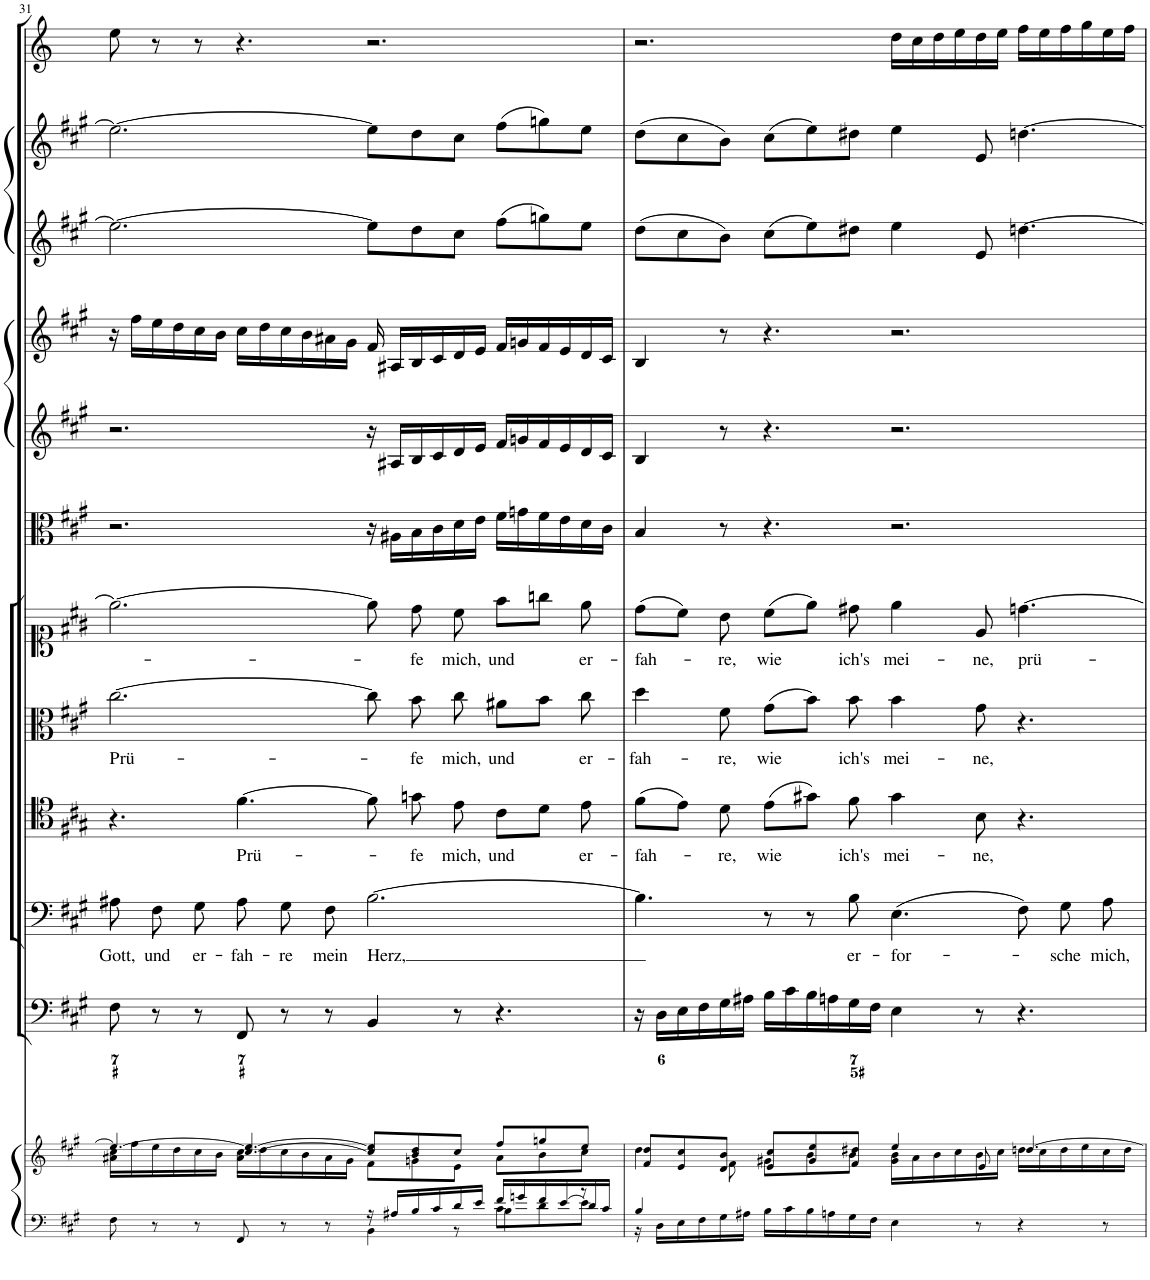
**kern	**kern	**kern	**kern	**text	**kern	**text	**kern	**text	**kern	**text	**kern	**kern	**kern	**kern	**kern	**kern
*part12	*part12	*part11	*part10	*part10	*part9	*part9	*part8	*part8	*part7	*part7	*part6	*part5	*part4	*part3	*part2	*part1
*staff13	*staff12	*staff11	*staff10	*staff10	*staff9	*staff9	*staff8	*staff8	*staff7	*staff7	*staff6	*staff5	*staff4	*staff3	*staff2	*staff1
*I"Piano reduction	*	*I"Continuo	*I"Basso	*	*I"Tenore	*	*I"Alto	*	*I"Soprano	*	*I"Viola	*I"Violino II	*I"Violino I	*I"Oboe II d'amore	*I"Oboe I	*I"Corno
*I'Pno	*	*	*	*	*	*	*	*	*	*	*I'Vla	*I'Vln	*I'Vln	*I'Ob	*I'Ob	*
!!LO:PB:g=z
*clefF4	*clefG2	*clefF4	*clefF4	*	*clefC4	*	*clefC3	*	*clefC1	*	*clefC3	*clefG2	*clefG2	*clefG2	*clefG2	*clefG2
*	*	*	*	*	*	*	*	*	*	*	*	*	*	*	*	*Trd2c3
*k[f#c#g#]	*k[f#c#g#]	*k[f#c#g#]	*k[f#c#g#]	*	*k[f#c#g#]	*	*k[f#c#g#]	*	*k[f#c#g#]	*	*k[f#c#g#]	*k[f#c#g#]	*k[f#c#g#]	*k[f#c#g#]	*k[f#c#g#]	*k[]
*M12/8	*M12/8	*M12/8	*M12/8	*	*M12/8	*	*M12/8	*	*M12/8	*	*M12/8	*M12/8	*M12/8	*M12/8	*M12/8	*M12/8
=31	=31	=31	=31	=31	=31	=31	=31	=31	=31	=31	=31	=31	=31	=31	=31	=31
*^	*^	*	*	*	*	*	*	*	*	*	*	*	*	*	*	*
*	*^	*	*	*	*	*	*	*	*	*	*	*	*	*	*	*	*	*
!	!	!	!	!	!	!	!LO:LY:b	!	!	!	!LO:LY:b	!	!	!	!	!	!	!	!
8F#\	2.ryy	2.ryy	4.ee/_	16a#X\ 16cc#\LL	8F#\	8A#X\L	Gott,	4.r	.	[2.cc#\	Prü-	2.ee\_	.	2.r	2.r	16r	2.ee\_	2.ee\_	8ee\
.	.	.	.	16ff#\	.	.	.	.	.	.	.	.	.	.	.	16ff#\LL	.	.	.
!	!	!	!	!	!	!	!LO:LY:b	!	!	!	!	!	!	!	!	!	!	!	!
8r	.	.	.	16ee\	8r	8F#\	und	.	.	.	.	.	.	.	.	16ee\	.	.	8r
.	.	.	.	16dd\	.	.	.	.	.	.	.	.	.	.	.	16dd\	.	.	.
!	!	!	!	!	!	!	!LO:LY:b	!	!	!	!	!	!	!	!	!	!	!	!
8r	.	.	.	16cc#\	8r	8G#\J	er-	.	.	.	.	.	.	.	.	16cc#\	.	.	8r
.	.	.	.	16b\JJ	.	.	.	.	.	.	.	.	.	.	.	16b\JJ	.	.	.
!	!	!	!	!	!	!	!LO:LY:b	!	!LO:LY:b	!	!	!	!	!	!	!	!	!	!
8FF#/	.	.	[4.cc#/ 4.ee/_	16a#\ 16cc#\LL	8FF#/	8A#\L	-fah-	[4.f#\	Prü-	.	.	.	.	.	.	16cc#\LL	.	.	4.r
.	.	.	.	16dd\	.	.	.	.	.	.	.	.	.	.	.	16dd\	.	.	.
!	!	!	!	!	!	!	!LO:LY:b	!	!	!	!	!	!	!	!	!	!	!	!
8r	.	.	.	16cc#\	8r	8G#\	-re	.	.	.	.	.	.	.	.	16cc#\	.	.	.
.	.	.	.	16b\	.	.	.	.	.	.	.	.	.	.	.	16b\	.	.	.
!	!	!	!	!	!	!	!LO:LY:b	!	!	!	!	!	!	!	!	!	!	!	!
8r	.	.	.	16a#\	8r	8F#\J	mein	.	.	.	.	.	.	.	.	16a#X\	.	.	.
.	.	.	.	16g#\JJ	.	.	.	.	.	.	.	.	.	.	.	16g#\JJ	.	.	.
!	!	!	!	!	!	!	!LO:LY:b	!	!	!	!	!	!	!	!	!	!	!	!
16r	4BB\	4.ryy	8cc#/] 8ee/]L	8f#\L	4BB/	[2.B\	Herz,	8f#\]	.	8cc#\]	.	8ee\]	.	16r	16r	16f#/	8ee\L]	8ee\L]	2.r
16A#X/LL	.	.	.	.	.	.	.	.	.	.	.	.	.	16A#X\LL	16A#X/LL	16A#X/LL	.	.	.
!	!	!	!	!	!	!	!	!	!LO:LY:b	!	!LO:LY:b	!	!LO:LY:b	!	!	!	!	!	!
16B/	.	.	8b/ 8dd/	8gn\	.	.	.	8gn\	-fe	8b\	-fe	8dd\	-fe	16B\	16B/	16B/	8dd\	8dd\	.
16c#/	.	.	.	.	.	.	.	.	.	.	.	.	.	16c#\	16c#/	16c#/	.	.	.
!	!	!	!	!	!	!	!	!	!LO:LY:b	!	!LO:LY:b	!	!LO:LY:b	!	!	!	!	!	!
16d/	8r	.	8cc#/J	8e\J	8r	.	.	8e\	mich,	8cc#\	mich,	8cc#\	mich,	16d\	16d/	16d/	8cc#\J	8cc#\J	.
16e/JJ	.	.	.	.	.	.	.	.	.	.	.	.	.	16e\JJ	16e/JJ	16e/JJ	.	.	.
!	!	!	!	!	!	!	!	!	!LO:LY:b	!	!LO:LY:b	!	!LO:LY:b	!	!	!	!	!	!
16f#/LL	4B\	8c#\L	8ff#/L	8a#\L	4.r	.	.	8c#\L	und	8a#X\L	und	8ff#\L	und	16f#\LL	16f#/LL	16f#/LL	(8ff#\L	(8ff#\L	.
16gn/	.	.	.	.	.	.	.	.	.	.	.	.	.	16gn\	16gn/	16gn/	.	.	.
16f#/	.	8d\	8ggn/	8b\	.	.	.	8d\J	.	8b\J	.	8ggn\J	.	16f#\	16f#/	16f#/	8ggn\)	8ggn\)	.
[16e/	.	.	.	.	.	.	.	.	.	.	.	.	.	16e\	16e/	16e/	.	.	.
!	!	!	!	!	!	!	!	!	!LO:LY:b	!	!LO:LY:b	!	!LO:LY:b	!	!	!	!	!	!
16d/	8r	8e\J]	8ee/J	8cc#\J	.	.	.	8e\	er-	8cc#\	er-	8ee\	er-	16d\	16d/	16d/	8ee\J	8ee\J	.
16c#/JJ	.	.	.	.	.	.	.	.	.	.	.	.	.	16c#\JJ	16c#/JJ	16c#/JJ	.	.	.
*	*v	*v	*	*	*	*	*	*	*	*	*	*	*	*	*	*	*	*	*
=32	=32	=32	=32	=32	=32	=32	=32	=32	=32	=32	=32	=32	=32	=32	=32	=32	=32	=32
!	!	!	!	!	!	!	!	!LO:LY:b	!	!LO:LY:b	!	!LO:LY:b	!	!	!	!	!	!
4B/	16r	8f#/ 8dd/L	4dd\	16r	4.B\]	.	(8f#\L	-fah-	4dd\	-fah-	(8dd\L	-fah-	4B/	4B/	4B/	(8dd\L	(8dd\L	2.r
.	16D\LL	.	.	16D\LL	.	.	.	.	.	.	.	.	.	.	.	.	.	.
.	16E\	8e/ 8cc#/	.	16E\	.	.	8e\J)	.	.	.	8cc#\J)	.	.	.	.	8cc#\	8cc#\	.
.	16F#\	.	.	16F#\	.	.	.	.	.	.	.	.	.	.	.	.	.	.
!	!	!	!	!	!	!	!	!LO:LY:b	!	!LO:LY:b	!	!LO:LY:b	!	!	!	!	!	!
8ryy	16G#\	8d/ 8b/J	8f#\	16G#\	.	.	8d\	-re,	8f#\	-re,	8b\	-re,	8r	8r	8r	8b\J)	8b\J)	.
.	16A#X\JJ	.	.	16A#X\JJ	.	.	.	.	.	.	.	.	.	.	.	.	.	.
!	!	!	!	!	!	!	!	!LO:LY:b	!	!LO:LY:b	!	!LO:LY:b	!	!	!	!	!	!
4.ryy	16B\LL	8e/ 8cc#/L	8g#X\L	16B\LL	8r	.	(8e\L	wie	(8g#\L	wie	(8cc#\L	wie	4.r	4.r	4.r	(8cc#\L	(8cc#\L	.
.	16c#\	.	.	16c#\	.	.	.	.	.	.	.	.	.	.	.	.	.	.
.	16B\	8g#/ 8ee/	8b\	16B\	8r	.	8g#X\J)	.	8b\J)	.	8ee\J)	.	.	.	.	8ee\)	8ee\)	.
.	16An\	.	.	16An\	.	.	.	.	.	.	.	.	.	.	.	.	.	.
!	!	!	!	!	!	!LO:LY:b	!	!LO:LY:b	!	!LO:LY:b	!	!LO:LY:b	!	!	!	!	!	!
.	16G#\	8f#/ 8dd#X/J	8b\J	16G#\	8B\	er-	8f#\	ich's	8b\	ich's	8dd#X\	ich's	.	.	.	8dd#X\J	8dd#X\J	.
.	16F#\JJ	.	.	16F#\JJ	.	.	.	.	.	.	.	.	.	.	.	.	.	.
!	!	!	!	!	!	!LO:LY:b	!	!LO:LY:b	!	!LO:LY:b	!	!LO:LY:b	!	!	!	!	!	!
4E\	2.ryy	4ee/	16g#\ 16b\LL	4E\	(4.E\	-for-	4g#\	mei-	4b\	mei-	4ee\	mei-	2.r	2.r	2.r	4ee\	4ee\	16dd\LL
.	.	.	16a\	.	.	.	.	.	.	.	.	.	.	.	.	.	.	16cc\
.	.	.	16b\	.	.	.	.	.	.	.	.	.	.	.	.	.	.	16dd\
.	.	.	16cc#\	.	.	.	.	.	.	.	.	.	.	.	.	.	.	16ee\
!	!	!	!	!	!	!	!	!LO:LY:b	!	!LO:LY:b	!	!LO:LY:b	!	!	!	!	!	!
8r	.	8e/	16b\	8r	.	.	8B\	-ne,	8g#\	-ne,	8e/	-ne,	.	.	.	8e/	8e/	16dd\
.	.	.	16cc#\JJ	.	.	.	.	.	.	.	.	.	.	.	.	.	.	16ee\JJ
!	!	!	!	!	!	!	!	!	!	!	!	!LO:LY:b	!	!	!	!	!	!
4r	.	[4.ddn/	16dd\LL	4.r	8F#\L)	.	4.r	.	4.r	.	[4.ddn\	prü-	.	.	.	[4.ddn\	[4.ddn\	16ff\LL
.	.	.	16cc#\	.	.	.	.	.	.	.	.	.	.	.	.	.	.	16ee\
!	!	!	!	!	!	!LO:LY:b	!	!	!	!	!	!	!	!	!	!	!	!
.	.	.	16dd\	.	8G#\	-sche	.	.	.	.	.	.	.	.	.	.	.	16ff\
.	.	.	16ee\	.	.	.	.	.	.	.	.	.	.	.	.	.	.	16gg\
!	!	!	!	!	!	!LO:LY:b	!	!	!	!	!	!	!	!	!	!	!	!
8r	.	.	16cc#\	.	8A\J	mich,	.	.	.	.	.	.	.	.	.	.	.	16ee\
.	.	.	16dd\JJ	.	.	.	.	.	.	.	.	.	.	.	.	.	.	16ff\JJ
*v	*v	*	*	*	*	*	*	*	*	*	*	*	*	*	*	*	*	*
*	*v	*v	*	*	*	*	*	*	*	*	*	*	*	*	*	*	*
=	=	=	=	=	=	=	=	=	=	=	=	=	=	=	=	=
*-	*-	*-	*-	*-	*-	*-	*-	*-	*-	*-	*-	*-	*-	*-	*-	*-
